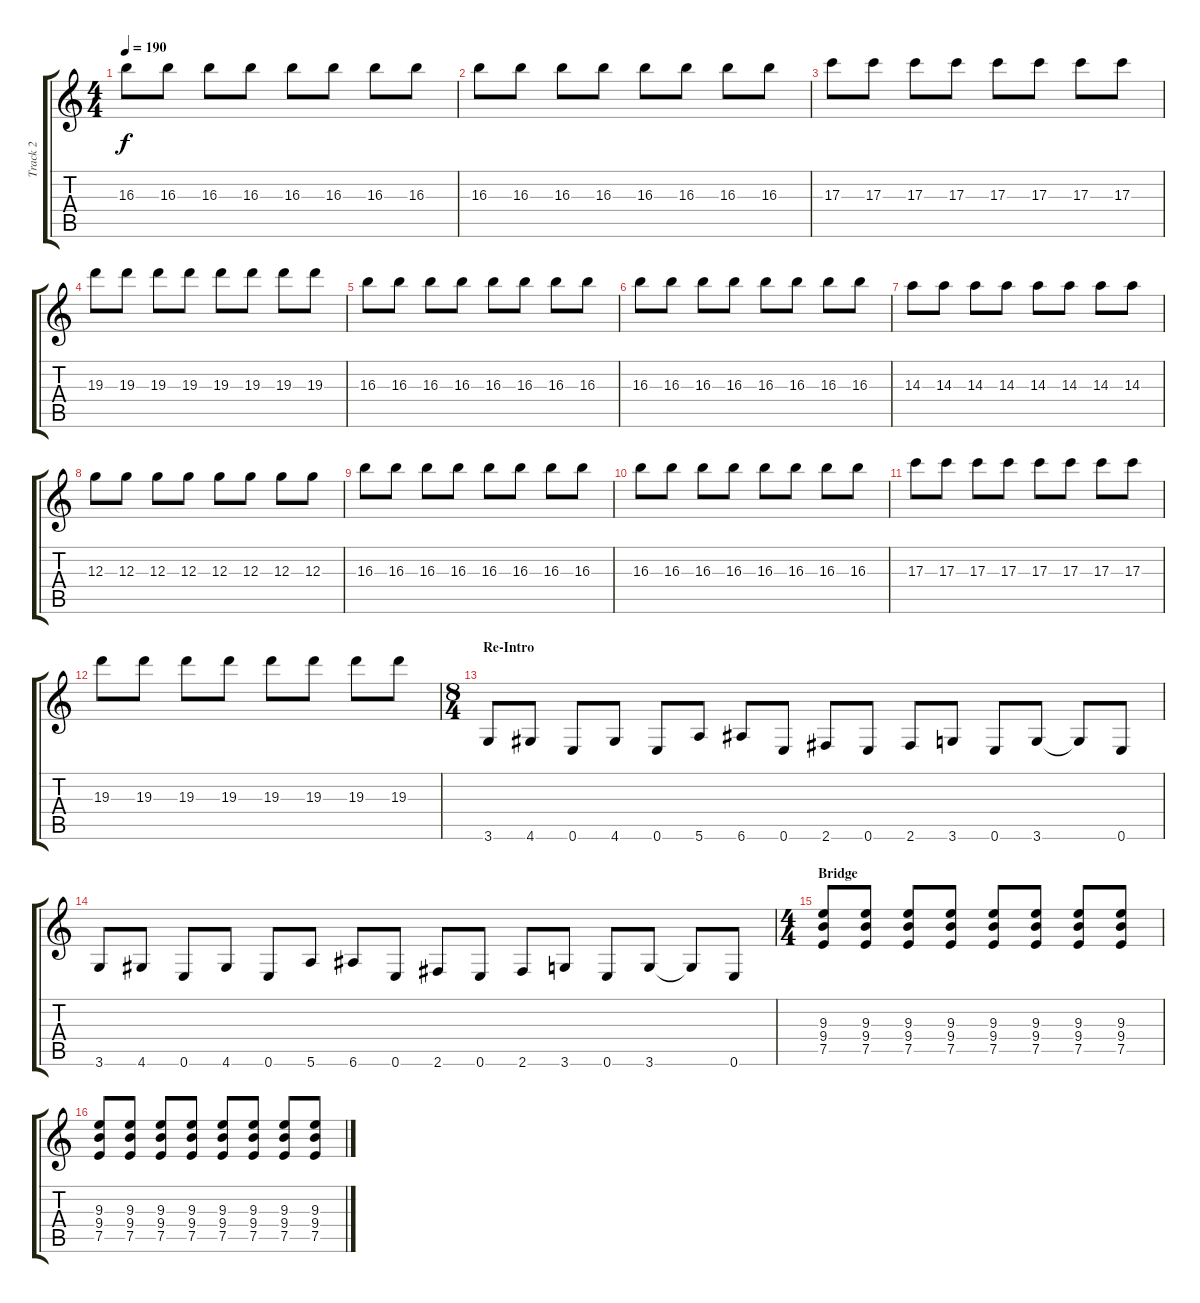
\track ("Track 2" "Track 2") {instrument distortionguitar}
\staff {score tabs}
\tuning (E4 B3 G3 D3 A2 E2) {hide}
\ts (4 4)
\tempo 190
\clef g2
\ks c
16.3.8{dy f} 16.3.8 16.3.8 16.3.8 16.3.8 16.3.8 16.3.8 16.3.8 |
16.3.8 16.3.8 16.3.8 16.3.8 16.3.8 16.3.8 16.3.8 16.3.8 |
17.3.8 17.3.8 17.3.8 17.3.8 17.3.8 17.3.8 17.3.8 17.3.8 |
19.3.8 19.3.8 19.3.8 19.3.8 19.3.8 19.3.8 19.3.8 19.3.8 |
16.3.8 16.3.8 16.3.8 16.3.8 16.3.8 16.3.8 16.3.8 16.3.8 |
16.3.8 16.3.8 16.3.8 16.3.8 16.3.8 16.3.8 16.3.8 16.3.8 |
14.3.8 14.3.8 14.3.8 14.3.8 14.3.8 14.3.8 14.3.8 14.3.8 |
12.3.8 12.3.8 12.3.8 12.3.8 12.3.8 12.3.8 12.3.8 12.3.8 |
16.3.8 16.3.8 16.3.8 16.3.8 16.3.8 16.3.8 16.3.8 16.3.8 |
16.3.8 16.3.8 16.3.8 16.3.8 16.3.8 16.3.8 16.3.8 16.3.8 |
17.3.8 17.3.8 17.3.8 17.3.8 17.3.8 17.3.8 17.3.8 17.3.8 |
19.3.8 19.3.8 19.3.8 19.3.8 19.3.8 19.3.8 19.3.8 19.3.8 |
\ts (8 4)
\section ("" "Re-Intro")
3.6.8 4.6.8 0.6.8 4.6.8 0.6.8 5.6.8 6.6.8 0.6.8 2.6.8 0.6.8 2.6.8 3.6.8 0.6.8 3.6.8 3.6{t}.8 0.6.8 |
3.6.8 4.6.8 0.6.8 4.6.8 0.6.8 5.6.8 6.6.8 0.6.8 2.6.8 0.6.8 2.6.8 3.6.8 0.6.8 3.6.8 3.6{t}.8 0.6.8 |
\ts (4 4)
\section ("" "Bridge")
(9.3 9.4 7.5).8 (9.3 9.4 7.5).8 (9.3 9.4 7.5).8 (9.3 9.4 7.5).8 (9.3 9.4 7.5).8 (9.3 9.4 7.5).8 (9.3 9.4 7.5).8 (9.3 9.4 7.5).8 |
(9.3 9.4 7.5).8 (9.3 9.4 7.5).8 (9.3 9.4 7.5).8 (9.3 9.4 7.5).8 (9.3 9.4 7.5).8 (9.3 9.4 7.5).8 (9.3 9.4 7.5).8 (9.3 9.4 7.5).8
